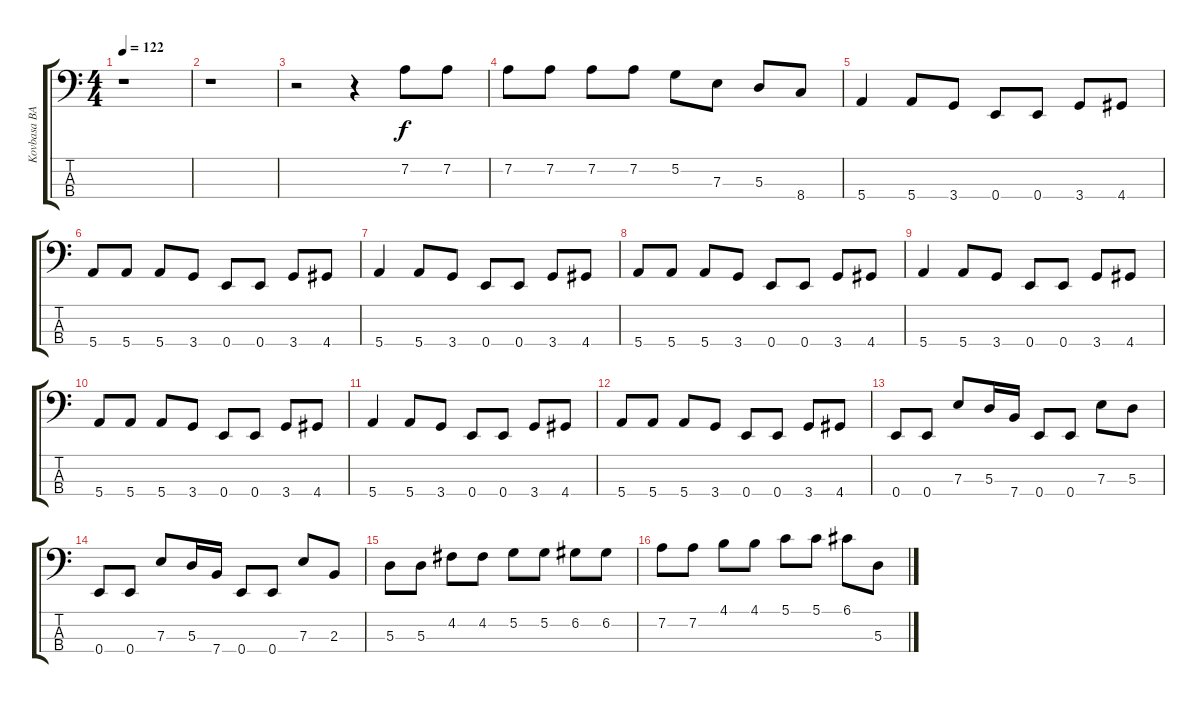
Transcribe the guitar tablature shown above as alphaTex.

\track ("Kovbasa BASS" "Kovbasa BA") {instrument electricbassfinger}
\staff {score tabs}
\tuning (G2 D2 A1 E1) {hide}
\ts (4 4)
\tempo 122
\clef f4
\ks c
r.1{dy f} |
r.1 |
r.2 r.4 7.2.8 7.2.8 |
7.2.8 7.2.8 7.2.8 7.2.8 5.2.8 7.3.8 5.3.8 8.4.8 |
5.4.4 5.4.8 3.4.8 0.4.8 0.4.8 3.4.8 4.4.8 |
5.4.8 5.4.8 5.4.8 3.4.8 0.4.8 0.4.8 3.4.8 4.4.8 |
5.4.4 5.4.8 3.4.8 0.4.8 0.4.8 3.4.8 4.4.8 |
5.4.8 5.4.8 5.4.8 3.4.8 0.4.8 0.4.8 3.4.8 4.4.8 |
5.4.4 5.4.8 3.4.8 0.4.8 0.4.8 3.4.8 4.4.8 |
5.4.8 5.4.8 5.4.8 3.4.8 0.4.8 0.4.8 3.4.8 4.4.8 |
5.4.4 5.4.8 3.4.8 0.4.8 0.4.8 3.4.8 4.4.8 |
5.4.8 5.4.8 5.4.8 3.4.8 0.4.8 0.4.8 3.4.8 4.4.8 |
0.4.8 0.4.8 7.3.8 5.3.16 7.4.16 0.4.8 0.4.8 7.3.8 5.3.8 |
0.4.8 0.4.8 7.3.8 5.3.16 7.4.16 0.4.8 0.4.8 7.3.8 2.3.8 |
5.3.8 5.3.8 4.2.8 4.2.8 5.2.8 5.2.8 6.2.8 6.2.8 |
7.2.8 7.2.8 4.1.8 4.1.8 5.1.8 5.1.8 6.1.8 5.3.8
